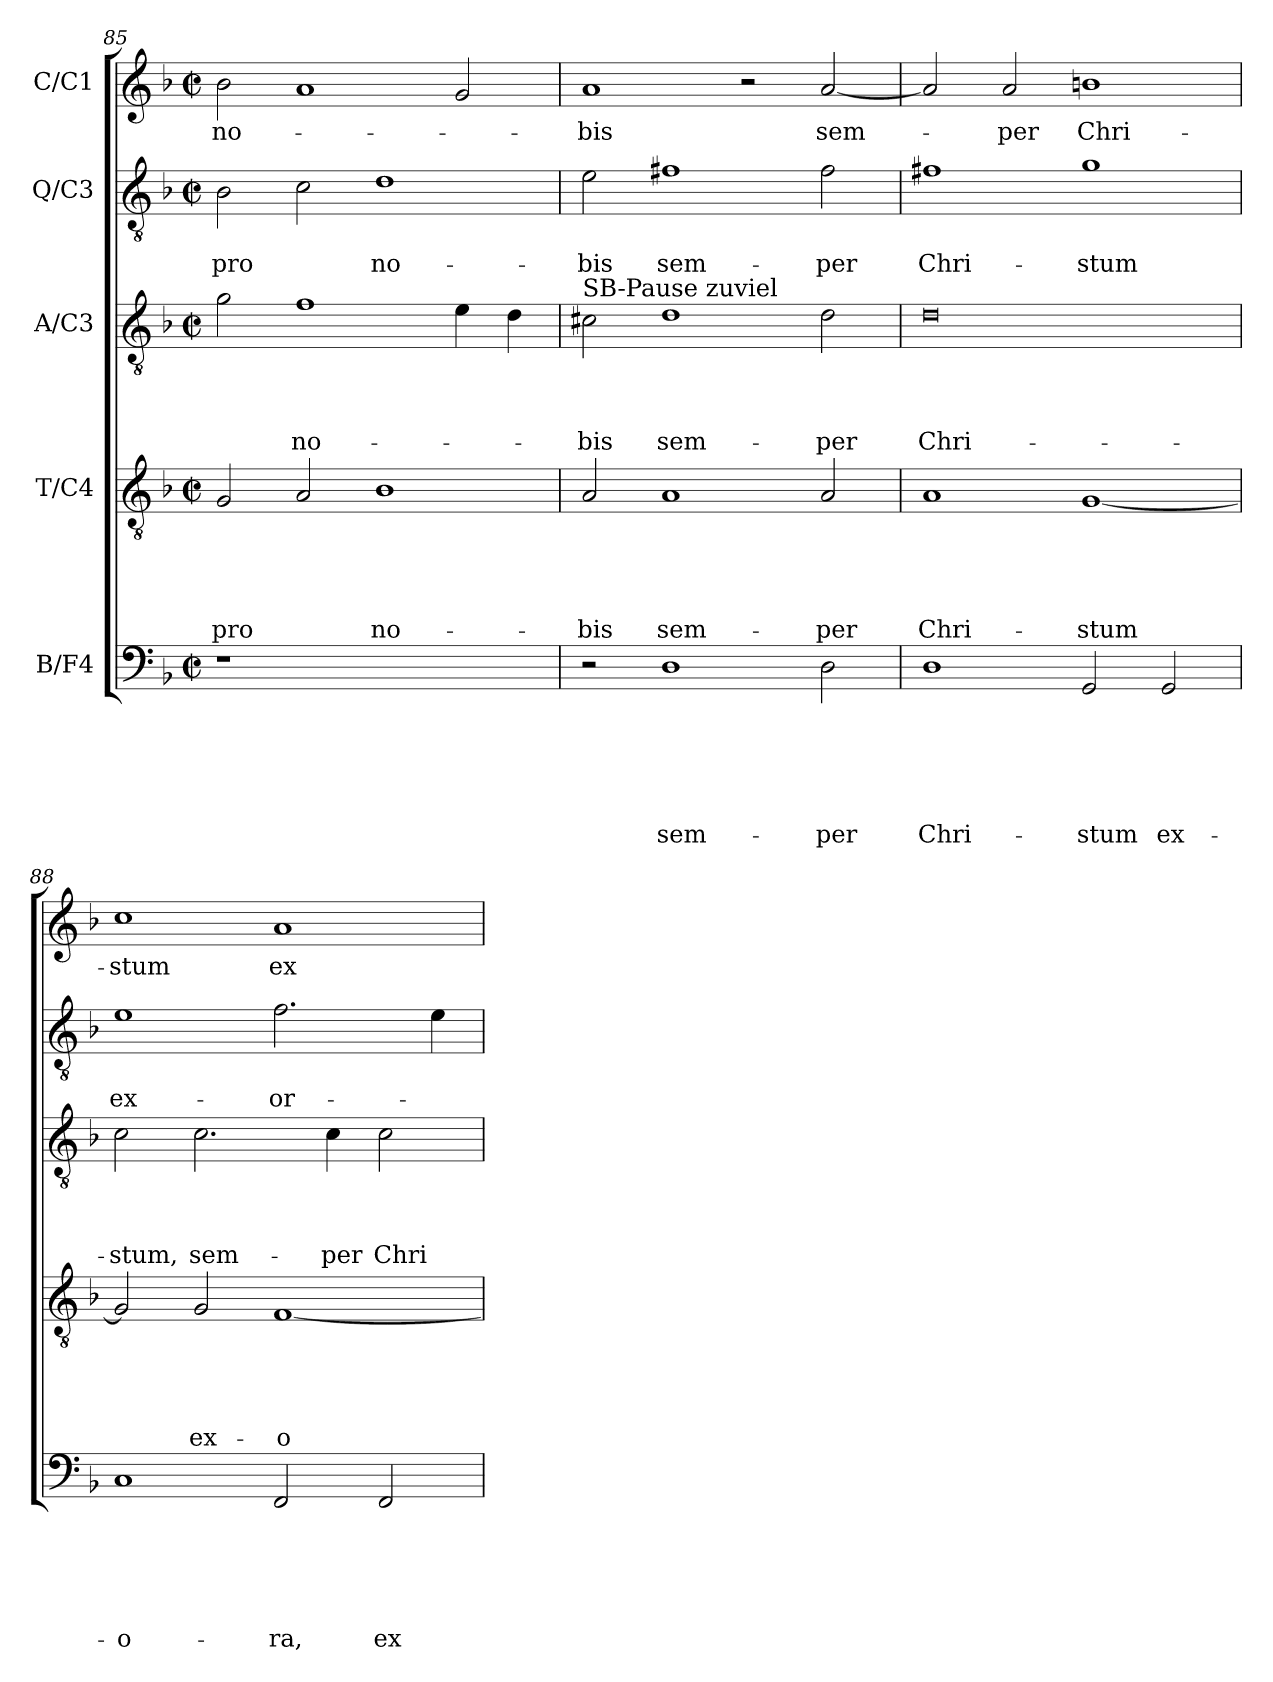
**kern	**text	**text	**text	**text	**text	**text	**kern	**text	**text	**text	**text	**text	**kern	**text	**text	**text	**text	**kern	**text	**text	**kern	**text
*part5	*part5	*part5	*part5	*part5	*part5	*part5	*part4	*part4	*part4	*part4	*part4	*part4	*part3	*part3	*part3	*part3	*part3	*part2	*part2	*part2	*part1	*part1
*staff5	*staff5	*staff5	*staff5	*staff5	*staff5	*staff5	*staff4	*staff4	*staff4	*staff4	*staff4	*staff4	*staff3	*staff3	*staff3	*staff3	*staff3	*staff2	*staff2	*staff2	*staff1	*staff1
*I"B/F4	*	*	*	*	*	*	*I"T/C4	*	*	*	*	*	*I"A/C3	*	*	*	*	*I"Q/C3	*	*	*I"C/C1	*
*clefF4	*	*	*	*	*	*	*clefGv2	*	*	*	*	*	*clefGv2	*	*	*	*	*clefGv2	*	*	*clefG2	*
*k[b-]	*	*	*	*	*	*	*k[b-]	*	*	*	*	*	*k[b-]	*	*	*	*	*k[b-]	*	*	*k[b-]	*
*F:	*	*	*	*	*	*	*F:	*	*	*	*	*	*F:	*	*	*	*	*F:	*	*	*F:	*
*M2/2	*	*	*	*	*	*	*M2/2	*	*	*	*	*	*M2/2	*	*	*	*	*M2/2	*	*	*M2/2	*
*met(c|)	*	*	*	*	*	*	*met(c|)	*	*	*	*	*	*met(c|)	*	*	*	*	*met(c|)	*	*	*met(c|)	*
=85	=85	=85	=85	=85	=85	=85	=85	=85	=85	=85	=85	=85	=85	=85	=85	=85	=85	=85	=85	=85	=85	=85
!	!	!	!	!	!	!	!	!	!	!	!	!LO:LY:b	!	!	!	!	!	!	!	!LO:LY:b	!	!LO:LY:b
1r	.	.	.	.	.	.	2G/	.	.	.	.	pro	2g\	.	.	.	.	2B-\	.	pro	2b-\	no-
!	!	!	!	!	!	!	!	!	!	!	!	!	!	!	!	!	!LO:LY:b	!	!	!	!	!
.	.	.	.	.	.	.	2A/	.	.	.	.	.	1f	.	.	.	no-	2c\	.	.	1a	.
!	!	!	!	!	!	!	!	!	!	!	!	!LO:LY:b	!	!	!	!	!	!	!	!LO:LY:b	!	!
1ryy	.	.	.	.	.	.	1B-	.	.	.	.	no-	.	.	.	.	.	1d	.	no-	.	.
.	.	.	.	.	.	.	.	.	.	.	.	.	4e\	.	.	.	.	.	.	.	2g/	.
.	.	.	.	.	.	.	.	.	.	.	.	.	4d\	.	.	.	.	.	.	.	.	.
!!LO:PB:g=z
=86	=86	=86	=86	=86	=86	=86	=86	=86	=86	=86	=86	=86	=86	=86	=86	=86	=86	=86	=86	=86	=86	=86
!	!	!	!	!	!	!	!	!	!	!	!	!	!LO:TX:a:t=SB-Pause zuviel	!	!	!	!	!	!	!	!	!
!	!	!	!	!	!	!	!	!	!	!	!	!LO:LY:b	!	!	!	!	!LO:LY:b	!	!	!LO:LY:b	!	!LO:LY:b
2r	.	.	.	.	.	.	2A/	.	.	.	.	-bis	2c#X\	.	.	.	-bis	2e\	.	-bis	1a	-bis
!	!	!	!	!	!	!LO:LY:b	!	!	!	!	!	!LO:LY:b	!	!	!	!	!LO:LY:b	!	!	!LO:LY:b	!	!
1D	.	.	.	.	.	sem-	1A	.	.	.	.	sem-	1d	.	.	.	sem-	1f#X	.	sem-	.	.
.	.	.	.	.	.	.	.	.	.	.	.	.	.	.	.	.	.	.	.	.	2r	.
!	!	!	!	!	!	!LO:LY:b	!	!	!	!	!	!LO:LY:b	!	!	!	!	!LO:LY:b	!	!	!LO:LY:b	!	!LO:LY:b
2D\	.	.	.	.	.	-per	2A/	.	.	.	.	-per	2d\	.	.	.	-per	2f#\	.	-per	[2a/	sem-
=87	=87	=87	=87	=87	=87	=87	=87	=87	=87	=87	=87	=87	=87	=87	=87	=87	=87	=87	=87	=87	=87	=87
!	!	!	!	!	!	!LO:LY:b	!	!	!	!	!	!LO:LY:b	!	!	!	!	!LO:LY:b	!	!	!LO:LY:b	!	!
1D	.	.	.	.	.	Chri-	1A	.	.	.	.	Chri-	0d	.	.	.	Chri-	1f#X	.	Chri-	2a/]	.
!	!	!	!	!	!	!	!	!	!	!	!	!	!	!	!	!	!	!	!	!	!	!LO:LY:b
.	.	.	.	.	.	.	.	.	.	.	.	.	.	.	.	.	.	.	.	.	2a/	-per
!	!	!	!	!	!	!LO:LY:b	!	!	!	!	!	!LO:LY:b	!	!	!	!	!	!	!	!LO:LY:b	!	!LO:LY:b
2GG/	.	.	.	.	.	-stum	[1G	.	.	.	.	-stum	.	.	.	.	.	1g	.	-stum	1bn	Chri-
!	!	!	!	!	!	!LO:LY:b	!	!	!	!	!	!	!	!	!	!	!	!	!	!	!	!
2GG/	.	.	.	.	.	ex-	.	.	.	.	.	.	.	.	.	.	.	.	.	.	.	.
=88	=88	=88	=88	=88	=88	=88	=88	=88	=88	=88	=88	=88	=88	=88	=88	=88	=88	=88	=88	=88	=88	=88
!	!	!	!	!	!	!LO:LY:b	!	!	!	!	!	!	!	!	!	!	!LO:LY:b	!	!	!LO:LY:b	!	!LO:LY:b
1C	.	.	.	.	.	-o-	2G/]	.	.	.	.	.	2c\	.	.	.	-stum,	1e	.	ex-	1cc	-stum
!	!	!	!	!	!	!	!	!	!	!	!	!LO:LY:b	!	!	!	!	!LO:LY:b	!	!	!	!	!
.	.	.	.	.	.	.	2G/	.	.	.	.	ex-	2.c\	.	.	.	sem-	.	.	.	.	.
!	!	!	!	!	!	!LO:LY:b	!	!	!	!	!	!LO:LY:b	!	!	!	!	!	!	!	!LO:LY:b	!	!LO:LY:b
2FF/	.	.	.	.	.	-ra,	[1F	.	.	.	.	-o-	.	.	.	.	.	2.f\	.	-or-	1a	ex-
!	!	!	!	!	!	!	!	!	!	!	!	!	!	!	!	!	!LO:LY:b	!	!	!	!	!
.	.	.	.	.	.	.	.	.	.	.	.	.	4c\	.	.	.	-per	.	.	.	.	.
!	!	!	!	!	!	!LO:LY:b	!	!	!	!	!	!	!	!	!	!	!LO:LY:b	!	!	!	!	!
2FF/	.	.	.	.	.	ex-	.	.	.	.	.	.	2c\	.	.	.	Chri-	.	.	.	.	.
.	.	.	.	.	.	.	.	.	.	.	.	.	.	.	.	.	.	4e\	.	.	.	.
=	=	=	=	=	=	=	=	=	=	=	=	=	=	=	=	=	=	=	=	=	=	=
*-	*-	*-	*-	*-	*-	*-	*-	*-	*-	*-	*-	*-	*-	*-	*-	*-	*-	*-	*-	*-	*-	*-
